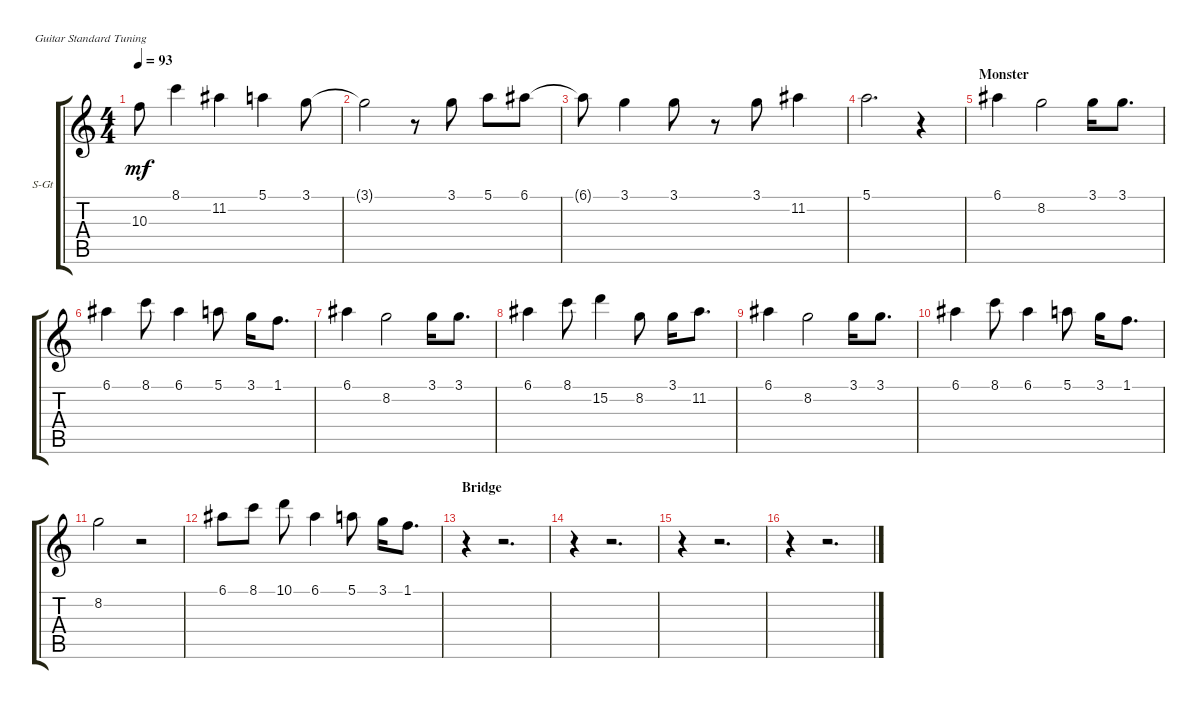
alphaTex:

\bracketExtendMode groupsimilarinstruments
\firstSystemTrackNameOrientation horizontal
\otherSystemsTrackNameOrientation horizontal
\track ("Singer" "S-Gt") {solo instrument voiceoohs}
\staff {score tabs}
\tuning (E4 B3 G3 D3 A2 E2)
\displaytranspose 12
\ts (4 4)
\tempo 93
\clef g2
\ks c
10.3.8{dy mf} 8.1.4 11.2.4 5.1.4 3.1.8 |
3.1{t}.2 r.8 3.1.8 5.1.8 6.1.8 |
6.1{t}.8 3.1.4 3.1.8 r.8 3.1.8 11.2.4 |
5.1.2{d} r.4 |
\section ("" "Monster")
6.1.4 8.2.2 3.1.16 3.1.8{d} |
6.1.4 8.1.8 6.1.4 5.1.8 3.1.16 1.1.8{d} |
6.1.4 8.2.2 3.1.16 3.1.8{d} |
6.1.4 8.1.8 15.2.4 8.2.8 3.1.16 11.2.8{d} |
6.1.4 8.2.2 3.1.16 3.1.8{d} |
6.1.4 8.1.8 6.1.4 5.1.8 3.1.16 1.1.8{d} |
8.2.2 r.2 |
6.1.8 8.1.8 10.1.8 6.1.4 5.1.8 3.1.16 1.1.8{d} |
\section ("" "Bridge")
r.4 r.2{d} |
r.4 r.2{d} |
r.4 r.2{d} |
r.4 r.2{d}
